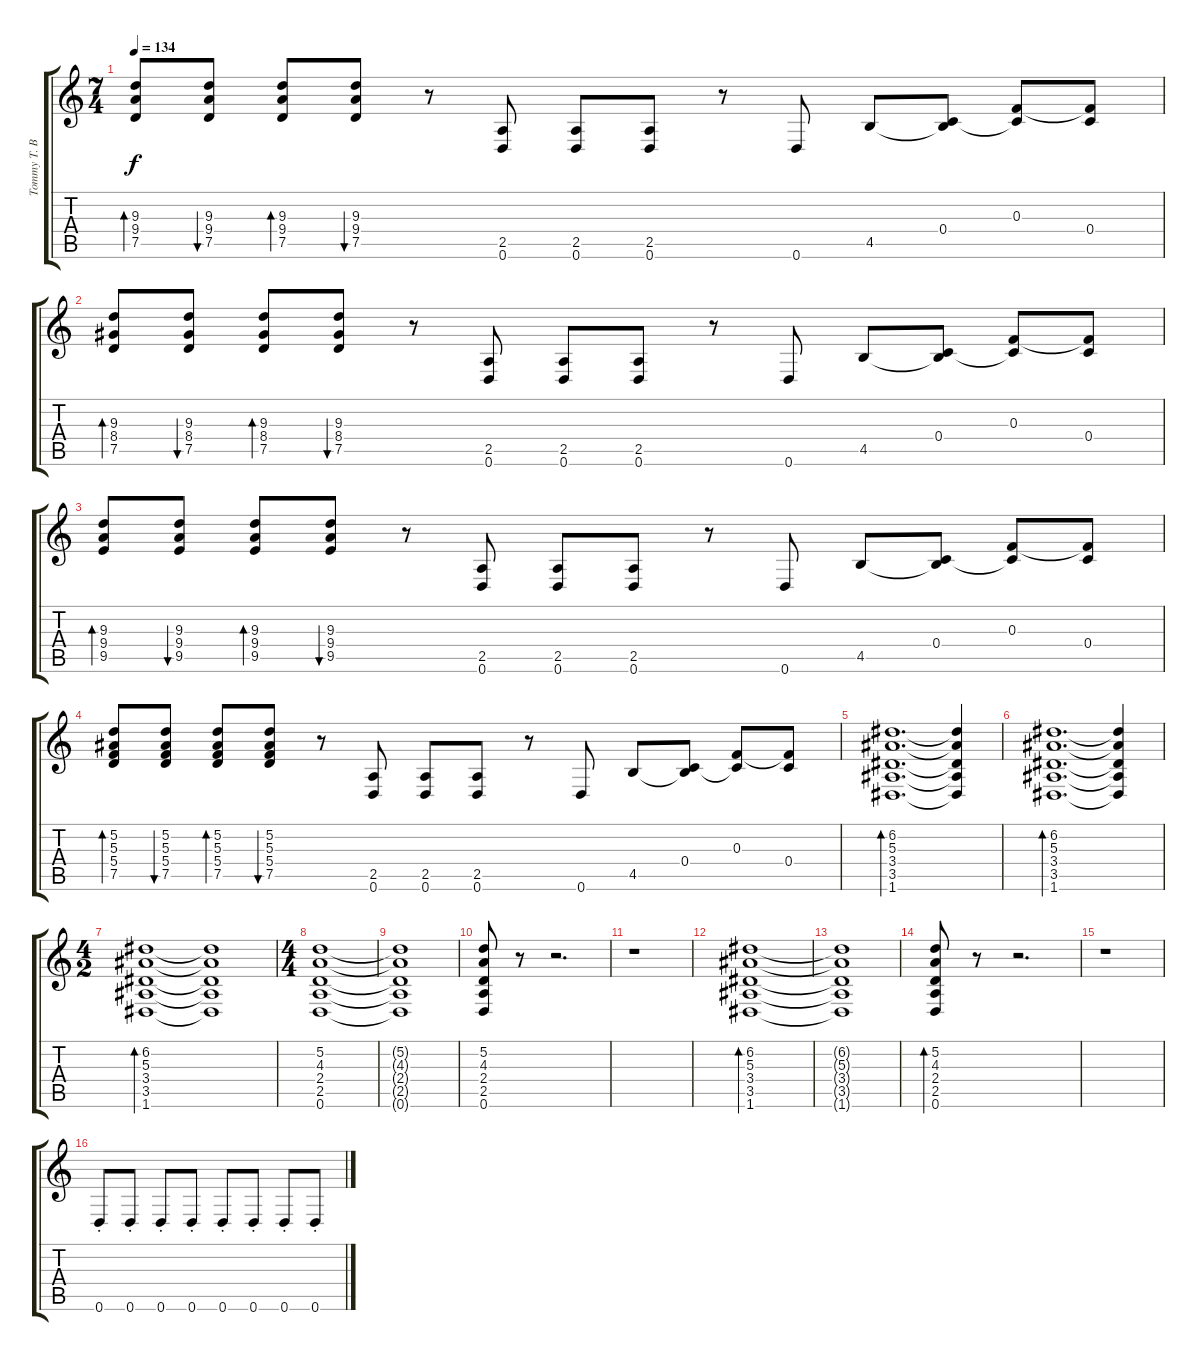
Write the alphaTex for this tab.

\track ("Tommy T. Baron" "Tommy T. B") {instrument distortionguitar}
\staff {score tabs}
\tuning (D4 A3 F3 C3 G2 D2) {hide}
\ts (7 4)
\tempo 134
\clef g2
\ks c
(9.3 9.4 7.5).8{bd 120 dy f} (9.3 9.4 7.5).8{bu 120} (9.3 9.4 7.5).8{bd 120} (9.3 9.4 7.5).8{bu 120} r.8 (2.5 0.6).8 (2.5 0.6).8 (2.5 0.6).8 r.8 0.6.8 4.5.8 (0.4 4.5{t}).8 (0.3 0.4{t}).8 (0.3{t} 0.4).8 |
(9.3 8.4 7.5).8{bd 120} (9.3 8.4 7.5).8{bu 120} (9.3 8.4 7.5).8{bd 120} (9.3 8.4 7.5).8{bu 120} r.8 (2.5 0.6).8 (2.5 0.6).8 (2.5 0.6).8 r.8 0.6.8 4.5.8 (0.4 4.5{t}).8 (0.3 0.4{t}).8 (0.3{t} 0.4).8 |
(9.3 9.4 9.5).8{bd 120} (9.3 9.4 9.5).8{bu 120} (9.3 9.4 9.5).8{bd 120} (9.3 9.4 9.5).8{bu 120} r.8 (2.5 0.6).8 (2.5 0.6).8 (2.5 0.6).8 r.8 0.6.8 4.5.8 (0.4 4.5{t}).8 (0.3 0.4{t}).8 (0.3{t} 0.4).8 |
(5.2 5.3 5.4 7.5).8{bd 120} (5.2 5.3 5.4 7.5).8{bu 120} (5.2 5.3 5.4 7.5).8{bd 120} (5.2 5.3 5.4 7.5).8{bu 120} r.8 (2.5 0.6).8 (2.5 0.6).8 (2.5 0.6).8 r.8 0.6.8 4.5.8 (0.4 4.5{t}).8 (0.3 0.4{t}).8 (0.3{t} 0.4).8 |
(6.2 5.3 3.4 3.5 1.6).1{d bd 240} (6.2{t} 5.3{t} 3.4{t} 3.5{t} 1.6{t}).4 |
(6.2 5.3 3.4 3.5 1.6).1{d bd 240} (6.2{t} 5.3{t} 3.4{t} 3.5{t} 1.6{t}).4 |
\ts (4 2)
(6.2 5.3 3.4 3.5 1.6).1{bd 240} (6.2{t} 5.3{t} 3.4{t} 3.5{t} 1.6{t}).1 |
\ts (4 4)
(5.2 4.3 2.4 2.5 0.6).1 |
(5.2{t} 4.3{t} 2.4{t} 2.5{t} 0.6{t}).1 |
(5.2 4.3 2.4 2.5 0.6).8 r.8 r.2{d} |
r.1 |
(6.2 5.3 3.4 3.5 1.6).1{bd 60} |
(6.2{t} 5.3{t} 3.4{t} 3.5{t} 1.6{t}).1 |
(5.2 4.3 2.4 2.5 0.6).8{bd 30} r.8 r.2{d} |
r.1 |
0.6{st}.8 0.6{st}.8 0.6{st}.8 0.6{st}.8 0.6{st}.8 0.6{st}.8 0.6{st}.8 0.6{st}.8
